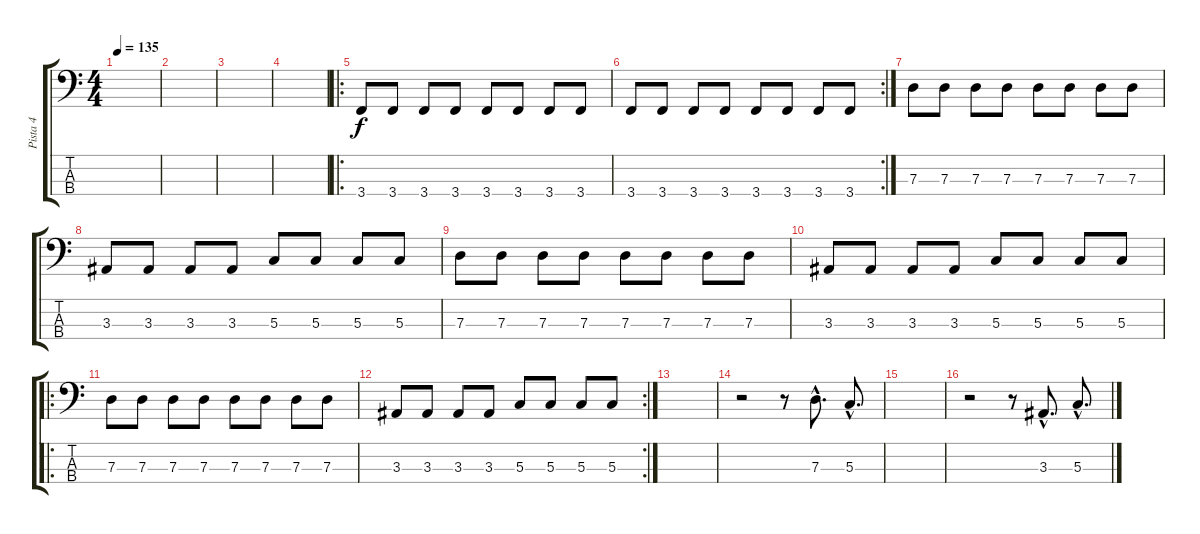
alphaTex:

\track ("Pista 4" "Pista 4") {instrument electricbassfinger}
\staff {score tabs}
\tuning (F2 C2 G1 D1) {hide}
\ts (4 4)
\tempo 135
\clef f4
\ks c
|
|
|
|
\ro
3.4.8 3.4.8 3.4.8 3.4.8 3.4.8 3.4.8 3.4.8 3.4.8 |
\rc 2
3.4.8 3.4.8 3.4.8 3.4.8 3.4.8 3.4.8 3.4.8 3.4.8 |
7.3.8 7.3.8 7.3.8 7.3.8 7.3.8 7.3.8 7.3.8 7.3.8 |
3.3.8 3.3.8 3.3.8 3.3.8 5.3.8 5.3.8 5.3.8 5.3.8 |
7.3.8 7.3.8 7.3.8 7.3.8 7.3.8 7.3.8 7.3.8 7.3.8 |
3.3.8 3.3.8 3.3.8 3.3.8 5.3.8 5.3.8 5.3.8 5.3.8 |
\ro
7.3.8 7.3.8 7.3.8 7.3.8 7.3.8 7.3.8 7.3.8 7.3.8 |
\rc 2
3.3.8 3.3.8 3.3.8 3.3.8 5.3.8 5.3.8 5.3.8 5.3.8 |
|
r.2 r.8 7.3{hac}.8{d} 5.3{hac}.8{d} |
|
r.2 r.8 3.3{hac}.8{d} 5.3{hac}.8{d}
